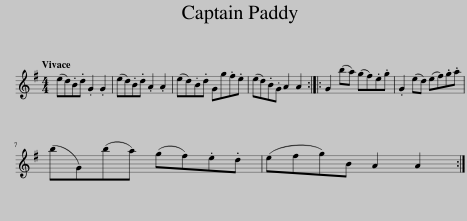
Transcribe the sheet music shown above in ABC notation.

X:1
L:1/8
Q:1/4=168
M:4/4
I:linebreak $
K:G
V:1 treble
V:1
 (ed).B.d .G2 .G2 | (ed).B.d .A2 .A2 | (ed).B.d Gg.f.e | (ed).B.G A2 A2 :: G2 (ba) (gf).e.g | %5
 .G2 (ed) (ef).g.a |$ (bG)(ba) (gf).e.d | (efg)B A2 A2 :| %8
